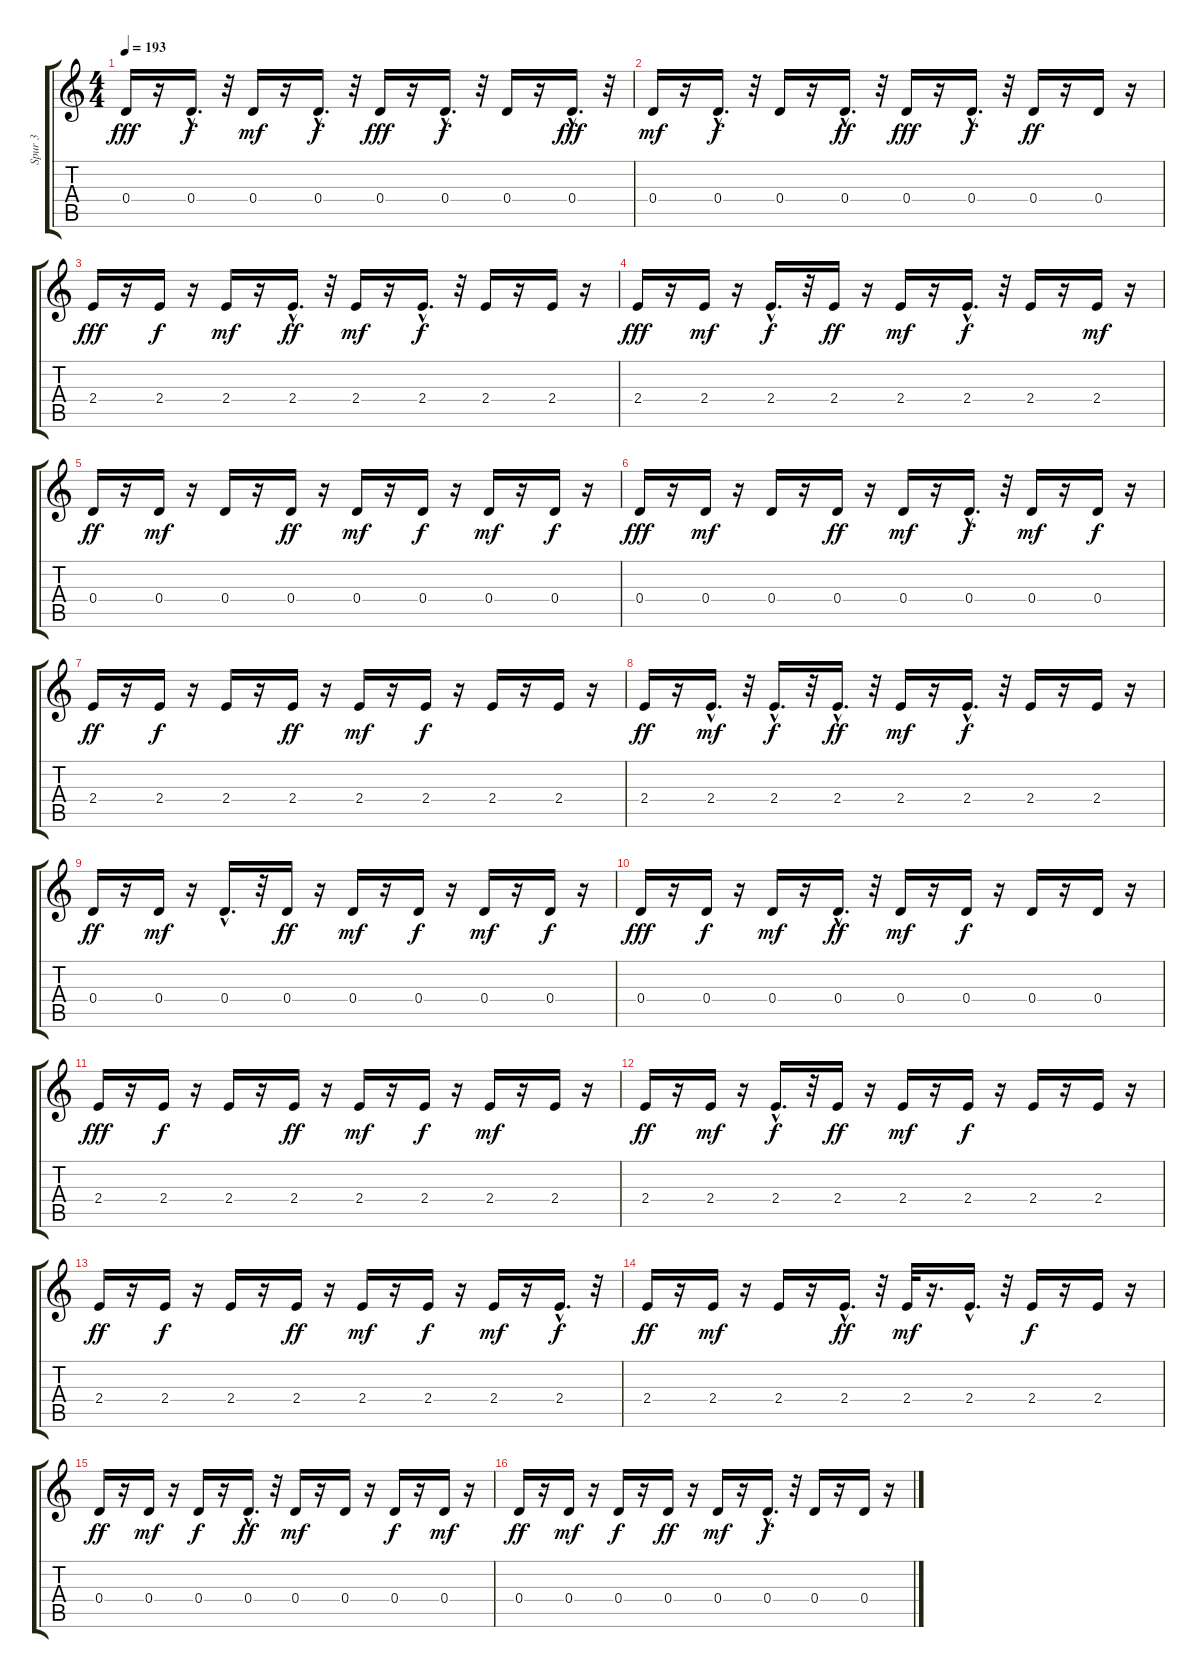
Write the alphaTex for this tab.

\track ("Spur 3" "Spur 3") {instrument electricguitarmuted}
\staff {score tabs}
\tuning (E4 B3 G3 D3 A2 E2) {hide}
\ts (4 4)
\tempo 193
\clef g2
\ks c
0.4.16{dy fff} r.16 0.4{hac}.16{d dy f} r.32 0.4.16{dy mf} r.16 0.4{hac}.16{d dy f} r.32 0.4.16{dy fff} r.16 0.4{hac}.16{d dy f} r.32 0.4.16 r.16 0.4{hac}.16{d dy fff} r.32 |
0.4.16{dy mf} r.16 0.4{hac}.16{d dy f} r.32 0.4.16 r.16 0.4{hac}.16{d dy ff} r.32 0.4.16{dy fff} r.16 0.4{hac}.16{d dy f} r.32 0.4.16{dy ff} r.16 0.4.16 r.16 |
2.4.16{dy fff} r.16 2.4.16{dy f} r.16 2.4.16{dy mf} r.16 2.4{hac}.16{d dy ff} r.32 2.4.16{dy mf} r.16 2.4{hac}.16{d dy f} r.32 2.4.16 r.16 2.4.16 r.16 |
2.4.16{dy fff} r.16 2.4.16{dy mf} r.16 2.4{hac}.16{d dy f} r.32 2.4.16{dy ff} r.16 2.4.16{dy mf} r.16 2.4{hac}.16{d dy f} r.32 2.4.16 r.16 2.4.16{dy mf} r.16 |
0.4.16{dy ff} r.16 0.4.16{dy mf} r.16 0.4.16 r.16 0.4.16{dy ff} r.16 0.4.16{dy mf} r.16 0.4.16{dy f} r.16 0.4.16{dy mf} r.16 0.4.16{dy f} r.16 |
0.4.16{dy fff} r.16 0.4.16{dy mf} r.16 0.4.16 r.16 0.4.16{dy ff} r.16 0.4.16{dy mf} r.16 0.4{hac}.16{d dy f} r.32 0.4.16{dy mf} r.16 0.4.16{dy f} r.16 |
2.4.16{dy ff} r.16 2.4.16{dy f} r.16 2.4.16 r.16 2.4.16{dy ff} r.16 2.4.16{dy mf} r.16 2.4.16{dy f} r.16 2.4.16 r.16 2.4.16 r.16 |
2.4.16{dy ff} r.16 2.4{hac}.16{d dy mf} r.32 2.4{hac}.16{d dy f} r.32 2.4{hac}.16{d dy ff} r.32 2.4.16{dy mf} r.16 2.4{hac}.16{d dy f} r.32 2.4.16 r.16 2.4.16 r.16 |
0.4.16{dy ff} r.16 0.4.16{dy mf} r.16 0.4{hac}.16{d} r.32 0.4.16{dy ff} r.16 0.4.16{dy mf} r.16 0.4.16{dy f} r.16 0.4.16{dy mf} r.16 0.4.16{dy f} r.16 |
0.4.16{dy fff} r.16 0.4.16{dy f} r.16 0.4.16{dy mf} r.16 0.4{hac}.16{d dy ff} r.32 0.4.16{dy mf} r.16 0.4.16{dy f} r.16 0.4.16 r.16 0.4.16 r.16 |
2.4.16{dy fff} r.16 2.4.16{dy f} r.16 2.4.16 r.16 2.4.16{dy ff} r.16 2.4.16{dy mf} r.16 2.4.16{dy f} r.16 2.4.16{dy mf} r.16 2.4.16 r.16 |
2.4.16{dy ff} r.16 2.4.16{dy mf} r.16 2.4{hac}.16{d dy f} r.32 2.4.16{dy ff} r.16 2.4.16{dy mf} r.16 2.4.16{dy f} r.16 2.4.16 r.16 2.4.16 r.16 |
2.4.16{dy ff} r.16 2.4.16{dy f} r.16 2.4.16 r.16 2.4.16{dy ff} r.16 2.4.16{dy mf} r.16 2.4.16{dy f} r.16 2.4.16{dy mf} r.16 2.4{hac}.16{d dy f} r.32 |
2.4.16{dy ff} r.16 2.4.16{dy mf} r.16 2.4.16 r.16 2.4{hac}.16{d dy ff} r.32 2.4.32{dy mf} r.16{d} 2.4{hac}.16{d} r.32 2.4.16{dy f} r.16 2.4.16 r.16 |
0.4.16{dy ff} r.16 0.4.16{dy mf} r.16 0.4.16{dy f} r.16 0.4{hac}.16{d dy ff} r.32 0.4.16{dy mf} r.16 0.4.16 r.16 0.4.16{dy f} r.16 0.4.16{dy mf} r.16 |
0.4.16{dy ff} r.16 0.4.16{dy mf} r.16 0.4.16{dy f} r.16 0.4.16{dy ff} r.16 0.4.16{dy mf} r.16 0.4{hac}.16{d dy f} r.32 0.4.16 r.16 0.4.16 r.16
